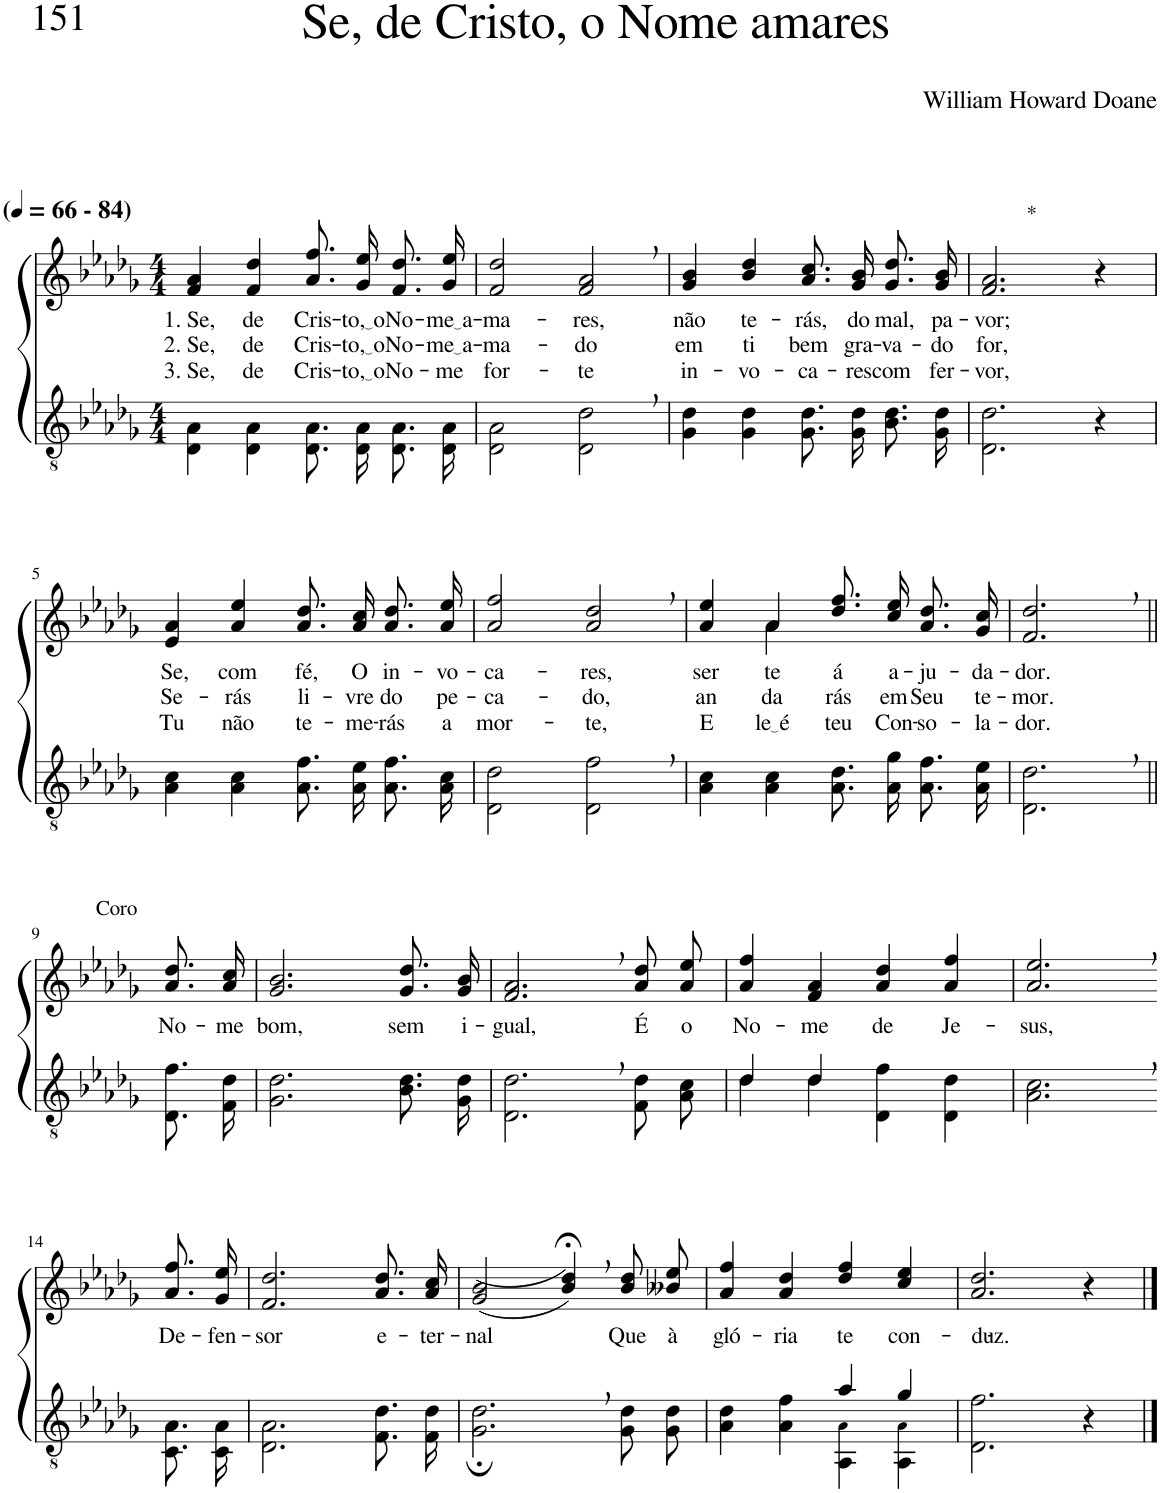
**kern	**kern	**text	**text	**text
*part2	*part1	*part1	*part1	*part1
*staff2	*staff1	*staff1	*staff1	*staff1
*I"Parte III e IV	*I"Parte I e II	*	*	*
*clefGv2	*clefG2	*	*	*
*Trd3c5	*Trd3c5	*	*	*
*k[b-e-a-d-g-]	*k[b-e-a-d-g-]	*	*	*
*M4/4	*M4/4	*	*	*
*MM66	*MM66	*	*	*
=1	=1	=1	=1	=1
!	!LO:TX:a:B:t=(	!	!	!
!	!LO:TX:a:B:t=- 84)	!	!	!
!	!	!LO:LY:b	!LO:LY:b	!LO:LY:b
4D-\ 4A-\	4f/ 4a-/	1. Se,	2. Se,	3. Se,
!	!	!LO:LY:b	!LO:LY:b	!LO:LY:b
4D-\ 4A-\	4f/ 4dd-/	de	de	de
!	!	!LO:LY:b	!LO:LY:b	!LO:LY:b
8.D-/ 8.A-/L	8.a-\ 8.ff\L	Cris-	Cris-	Cris-
!	!	!LO:LY:b	!LO:LY:b	!LO:LY:b
16D-/ 16A-/Jk	16g-\ 16ee-\Jk	to, o	to, o	to, o
!	!	!LO:LY:b	!LO:LY:b	!LO:LY:b
8.D-/ 8.A-/L	8.f\ 8.dd-\L	No-	No-	No-
!	!	!LO:LY:b	!LO:LY:b	!LO:LY:b
16D-/ 16A-/Jk	16g-\ 16ee-\Jk	me a	me a	-me
=2	=2	=2	=2	=2
!	!	!LO:LY:b	!LO:LY:b	!LO:LY:b
2D-\ 2A-\	2f/ 2dd-/	-ma-	-ma-	for-
!	!	!LO:LY:b	!LO:LY:b	!LO:LY:b
2D-\, 2d-\,	2f/, 2a-/,	-res,	-do	-te
=3	=3	=3	=3	=3
!	!	!LO:LY:b	!LO:LY:b	!LO:LY:b
4G-\ 4d-\	4g-/ 4b-/	não	em	in-
!	!	!LO:LY:b	!LO:LY:b	!LO:LY:b
4G-\ 4d-\	4b-/ 4dd-/	te-	ti	-vo-
!	!	!LO:LY:b	!LO:LY:b	!LO:LY:b
8.G-\ 8.d-\L	8.a-/ 8.cc/L	-rás,	bem	-ca-
!	!	!LO:LY:b	!LO:LY:b	!LO:LY:b
16G-\ 16d-\Jk	16g-/ 16b-/Jk	do	gra-	-res
!	!	!LO:LY:b	!LO:LY:b	!LO:LY:b
8.B-\ 8.d-\L	8.g-/ 8.dd-/L	mal,	-va-	com
!	!	!LO:LY:b	!LO:LY:b	!LO:LY:b
16G-\ 16d-\Jk	16g-/ 16b-/Jk	pa-	-do	fer-
=4	=4	=4	=4	=4
!	!LO:TX:a:t=*	!	!	!
!	!	!LO:LY:b	!LO:LY:b	!LO:LY:b
2.D-\ 2.d-\	2.f/ 2.a-/	-vor;	for,	-vor,
4r	4r	.	.	.
!!LO:LB:g=z
=5	=5	=5	=5	=5
!	!	!LO:LY:b	!LO:LY:b	!LO:LY:b
4A-\ 4c\	4e-/ 4a-/	Se,	Se-	Tu
!	!	!LO:LY:b	!LO:LY:b	!LO:LY:b
4A-\ 4c\	4a-/ 4ee-/	com	-rás	não
!	!	!LO:LY:b	!LO:LY:b	!LO:LY:b
8.A-\ 8.f\L	8.a-\ 8.dd-\L	fé,	li-	te-
!	!	!LO:LY:b	!LO:LY:b	!LO:LY:b
16A-\ 16e-\Jk	16a-\ 16cc\Jk	O	-vre	-me-
!	!	!LO:LY:b	!LO:LY:b	!LO:LY:b
8.A-\ 8.f\L	8.a-\ 8.dd-\L	in-	do	-rás
!	!	!LO:LY:b	!LO:LY:b	!LO:LY:b
16A-\ 16c\Jk	16a-\ 16ee-\Jk	-vo-	pe-	a
=6	=6	=6	=6	=6
!	!	!LO:LY:b	!LO:LY:b	!LO:LY:b
2D-\ 2d-\	2a-/ 2ff/	-ca-	-ca-	mor-
!	!	!LO:LY:b	!LO:LY:b	!LO:LY:b
2D-\, 2f\,	2a-/, 2dd-/,	-res,	-do,	-te,
=7	=7	=7	=7	=7
!	!	!LO:LY:b	!LO:LY:b	!LO:LY:b
*	*^	*	*	*
4A-\ 4c\	4a-/ 4ee-/	4ryy	ser-	an-	E-
!	!	!	!LO:LY:b	!LO:LY:b	!LO:LY:b
4A-\ 4c\	4a-/	4a-\	-te-	-da-	le é
!	!	!	!LO:LY:b	!LO:LY:b	!LO:LY:b
8.A-\ 8.d-\L	8.dd-\ 8.ff\L	2ryy	-á	-rás	teu
!	!	!	!LO:LY:b	!LO:LY:b	!LO:LY:b
16A-\ 16g-\Jk	16cc\ 16ee-\Jk	.	a-	em	Con-
!	!	!	!LO:LY:b	!LO:LY:b	!LO:LY:b
8.A-\ 8.f\L	8.a-\ 8.dd-\L	.	-ju-	Seu	-so-
!	!	!	!LO:LY:b	!LO:LY:b	!LO:LY:b
16A-\ 16e-\Jk	16g-\ 16cc\Jk	.	-da-	te-	-la-
*	*v	*v	*	*	*
=8	=8	=8	=8	=8
!	!	!LO:LY:b	!LO:LY:b	!LO:LY:b
2.D-\, 2.d-\,	2.f/, 2.dd-/,	-dor.	-mor.	-dor.
!!LO:LB:g=z
=9||	=9||	=9||	=9||	=9||
!	!LO:TX:a:t=Coro	!	!	!
!	!	!LO:LY:b	!	!
8.D-/ 8.f/L	8.a-\ 8.dd-\L	No-	.	.
!	!	!LO:LY:b	!	!
16F/ 16d-/Jk	16a-\ 16cc\Jk	-me	.	.
=10	=10	=10	=10	=10
!	!	!LO:LY:b	!	!
2.G-\ 2.d-\	2.g-/ 2.b-/	bom,	.	.
!	!	!LO:LY:b	!	!
8.B-\ 8.d-\L	8.g-/ 8.dd-/L	sem	.	.
!	!	!LO:LY:b	!	!
16G-\ 16d-\Jk	16g-/ 16b-/Jk	i-	.	.
=11	=11	=11	=11	=11
!	!	!LO:LY:b	!	!
2.D-\, 2.d-\,	2.f/, 2.a-/,	-gual,	.	.
!	!	!LO:LY:b	!	!
8F/ 8d-/L	8a-\ 8dd-\L	É	.	.
!	!	!LO:LY:b	!	!
8A-/ 8c/J	8a-\ 8ee-\J	o	.	.
=12	=12	=12	=12	=12
*^	*	*	*	*
!	!	!	!LO:LY:b	!	!
4d-/	4d-\	4a-/ 4ff/	No-	.	.
!	!	!	!LO:LY:b	!	!
4d-/	4d-\	4f/ 4a-/	-me	.	.
!	!	!	!LO:LY:b	!	!
2ryy	4D-\ 4f\	4a-/ 4dd-/	de	.	.
!	!	!	!LO:LY:b	!	!
.	4D-\ 4d-\	4a-/ 4ff/	Je-	.	.
=13	=13	=13	=13	=13	=13
!	!	!	!LO:LY:b	!	!
*v	*v	*	*	*	*
2.A-\, 2.c\,	2.a-/, 2.ee-/,	-sus,	.	.
!!LO:LB:g=z
=14-	=14-	=14-	=14-	=14-
!	!	!LO:LY:b	!	!
8.C/ 8.A-/L	8.a-\ 8.ff\L	De-	.	.
!	!	!LO:LY:b	!	!
16C/ 16A-/Jk	16g-\ 16ee-\Jk	-fen-	.	.
=15	=15	=15	=15	=15
!	!	!LO:LY:b	!	!
2.D-\ 2.A-\	2.f/ 2.dd-/	-sor	.	.
!	!	!LO:LY:b	!	!
8.F/ 8.d-/L	8.a-\ 8.dd-\L	e-	.	.
!	!	!LO:LY:b	!	!
16F/ 16d-/Jk	16a-\ 16cc\Jk	-ter-	.	.
=16	=16	=16	=16	=16
!	!	!LO:LY:b	!	!
2.G-\;, 2.d-\;,	((2g-/ 2b-/	-nal	.	.
.	4b-/;<, 4dd-/;<,))	.	.	.
!	!	!LO:LY:b	!	!
8G-\ 8d-\L	8b-\ 8dd-\L	Que	.	.
!	!	!LO:LY:b	!	!
8G-\ 8d-\J	8b--X\ 8ee-\J	à	.	.
=17	=17	=17	=17	=17
*^	*	*	*	*
!	!	!	!LO:LY:b	!	!
4A-\ 4d-\	2ryy	4a-/ 4ff/	gló-	.	.
!	!	!	!LO:LY:b	!	!
4A-\ 4f\	.	4a-/ 4dd-/	-ria	.	.
!	!	!	!LO:LY:b	!	!
4a-/	4AA-\ 4A-!\	4dd-/ 4ff/	te	.	.
!	!	!	!LO:LY:b	!	!
4g-/	4AA-\ 4A-!\	4cc/ 4ee-/	con-	.	.
=18	=18	=18	=18	=18	=18
!	!	!	!LO:LY:b	!	!
*v	*v	*	*	*	*
2.D-\ 2.f\	2.a-/ 2.dd-/	-duz.-	.	.
4r	4r	.	.	.
==	==	==	==	==
*-	*-	*-	*-	*-
